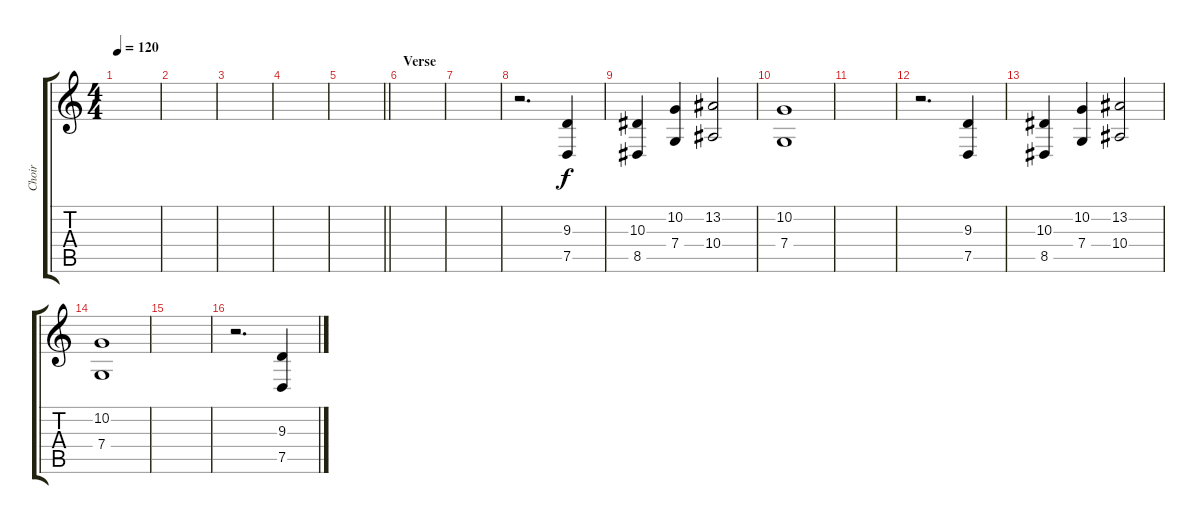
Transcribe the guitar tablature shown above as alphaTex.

\track ("Choir" "Choir") {instrument choiraahs}
\staff {score tabs}
\tuning (D4 A3 F3 C3 G2 C2) {hide}
\ts (4 4)
\tempo 120
\clef g2
\ks c
|
|
|
|
\barLineRight lightlight
|
\section ("" "Verse")
|
|
r.2{d} (9.3 7.5).4 |
(10.3 8.5).4 (10.2 7.4).4 (13.2 10.4).2 |
(10.2 7.4).1 |
|
r.2{d} (9.3 7.5).4 |
(10.3 8.5).4 (10.2 7.4).4 (13.2 10.4).2 |
(10.2 7.4).1 |
|
r.2{d} (9.3 7.5).4
